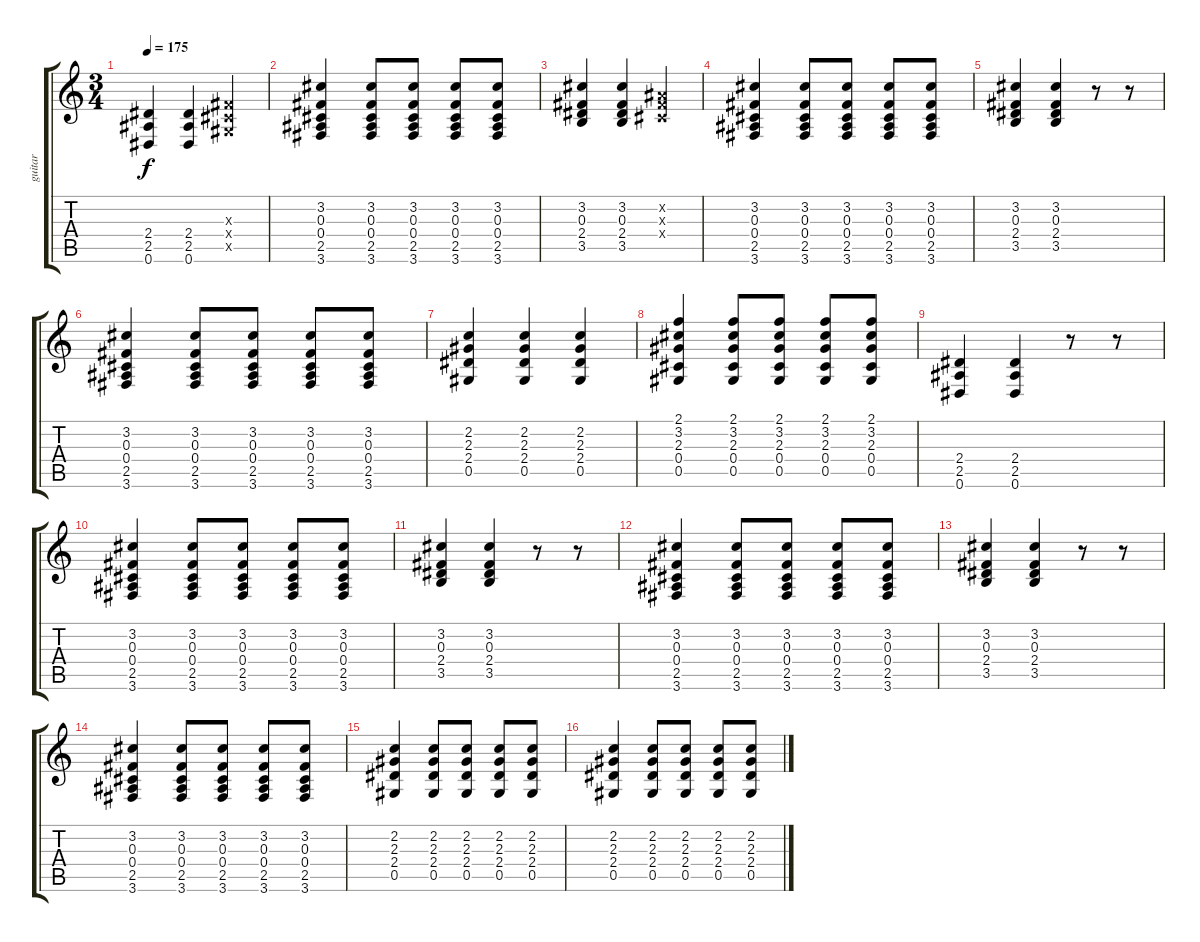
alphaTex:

\track ("guitar" "guitar") {instrument acousticguitarsteel}
\staff {score tabs}
\tuning (Eb4 Bb3 Gb3 Db3 Ab2 Eb2) {hide}
\ts (3 4)
\tempo 175
\clef g2
\ks c
(2.4 2.5 0.6).4{dy f} (2.4 2.5 0.6).4 (0.3{x} 0.4{x} 0.5{x}).4 |
(3.2 0.3 0.4 2.5 3.6).4 (3.2 0.3 0.4 2.5 3.6).8 (3.2 0.3 0.4 2.5 3.6).8 (3.2 0.3 0.4 2.5 3.6).8 (3.2 0.3 0.4 2.5 3.6).8 |
(3.2 0.3 2.4 3.5).4 (3.2 0.3 2.4 3.5).4 (0.2{x} 0.3{x} 0.4{x}).4 |
(3.2 0.3 0.4 2.5 3.6).4 (3.2 0.3 0.4 2.5 3.6).8 (3.2 0.3 0.4 2.5 3.6).8 (3.2 0.3 0.4 2.5 3.6).8 (3.2 0.3 0.4 2.5 3.6).8 |
(3.2 0.3 2.4 3.5).4 (3.2 0.3 2.4 3.5).4 r.8 r.8 |
(3.2 0.3 0.4 2.5 3.6).4 (3.2 0.3 0.4 2.5 3.6).8 (3.2 0.3 0.4 2.5 3.6).8 (3.2 0.3 0.4 2.5 3.6).8 (3.2 0.3 0.4 2.5 3.6).8 |
(2.2 2.3 2.4 0.5).4 (2.2 2.3 2.4 0.5).4 (2.2 2.3 2.4 0.5).4 |
(2.1 3.2 2.3 0.4 0.5).4 (2.1 3.2 2.3 0.4 0.5).8 (2.1 3.2 2.3 0.4 0.5).8 (2.1 3.2 2.3 0.4 0.5).8 (2.1 3.2 2.3 0.4 0.5).8 |
(2.4 2.5 0.6).4 (2.4 2.5 0.6).4 r.8 r.8 |
(3.2 0.3 0.4 2.5 3.6).4 (3.2 0.3 0.4 2.5 3.6).8 (3.2 0.3 0.4 2.5 3.6).8 (3.2 0.3 0.4 2.5 3.6).8 (3.2 0.3 0.4 2.5 3.6).8 |
(3.2 0.3 2.4 3.5).4 (3.2 0.3 2.4 3.5).4 r.8 r.8 |
(3.2 0.3 0.4 2.5 3.6).4 (3.2 0.3 0.4 2.5 3.6).8 (3.2 0.3 0.4 2.5 3.6).8 (3.2 0.3 0.4 2.5 3.6).8 (3.2 0.3 0.4 2.5 3.6).8 |
(3.2 0.3 2.4 3.5).4 (3.2 0.3 2.4 3.5).4 r.8 r.8 |
(3.2 0.3 0.4 2.5 3.6).4 (3.2 0.3 0.4 2.5 3.6).8 (3.2 0.3 0.4 2.5 3.6).8 (3.2 0.3 0.4 2.5 3.6).8 (3.2 0.3 0.4 2.5 3.6).8 |
(2.2 2.3 2.4 0.5).4 (2.2 2.3 2.4 0.5).8 (2.2 2.3 2.4 0.5).8 (2.2 2.3 2.4 0.5).8 (2.2 2.3 2.4 0.5).8 |
(2.2 2.3 2.4 0.5).4 (2.2 2.3 2.4 0.5).8 (2.2 2.3 2.4 0.5).8 (2.2 2.3 2.4 0.5).8 (2.2 2.3 2.4 0.5).8
